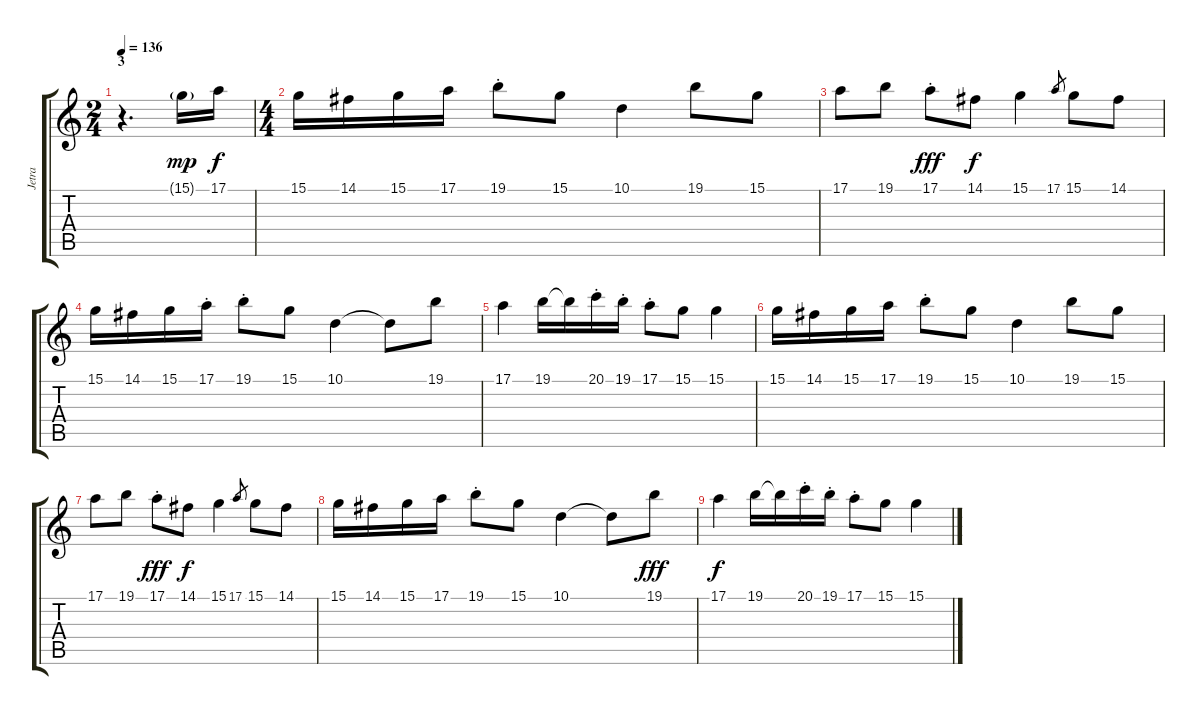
\track ("Jetra" "Jetra") {instrument flute}
\staff {score tabs}
\tuning (E4 B3 G3 D3 A2 E2) {hide}
\ts (2 4)
\section ("" "3")
\tempo 136
\clef g2
\ks c
r.4{d dy f} 15.1{g}.16{dy mp} 17.1.16{dy f} |
\ts (4 4)
15.1.16 14.1.16 15.1.16 17.1.16 19.1{st}.8 15.1.8 10.1.4 19.1.8 15.1.8 |
17.1.8 19.1.8 17.1{st}.8{dy fff} 14.1.8{dy f} 15.1.4 17.1.8{gr} 15.1.8 14.1.8 |
15.1.16 14.1.16 15.1.16 17.1{st}.16 19.1{st}.8 15.1.8 10.1.4 10.1{t}.8 19.1.8 |
17.1.4 19.1.16 19.1{t}.16 20.1{st}.16 19.1{st}.16 17.1{st}.8 15.1.8 15.1.4 |
15.1.16 14.1.16 15.1.16 17.1.16 19.1{st}.8 15.1.8 10.1.4 19.1.8 15.1.8 |
17.1.8 19.1.8 17.1{st}.8{dy fff} 14.1.8{dy f} 15.1.4 17.1.8{gr} 15.1.8 14.1.8 |
15.1.16 14.1.16 15.1.16 17.1.16 19.1{st}.8 15.1.8 10.1.4 10.1{t}.8 19.1.8{dy fff} |
17.1.4{dy f} 19.1.16 19.1{t}.16 20.1{st}.16 19.1{st}.16 17.1{st}.8 15.1.8 15.1.4
